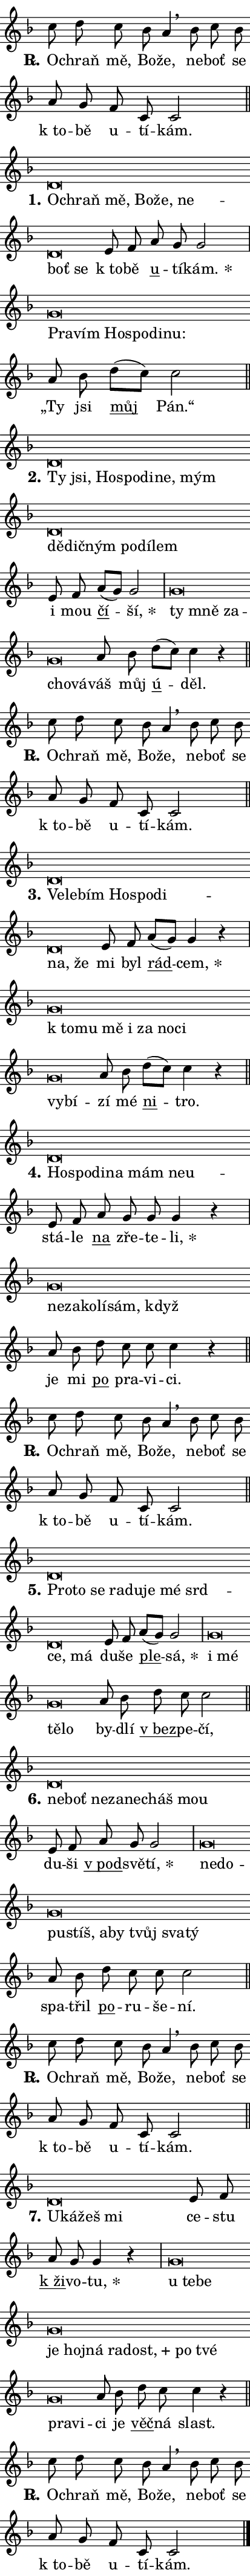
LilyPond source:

\version "2.22.1"
\header { tagline = "" }
\paper {
  indent = 0\cm
  top-margin = 0\cm
  right-margin = 0\cm
  bottom-margin = 0\cm
  left-margin = 0\cm
  paper-width = 7\cm
  page-breaking = #ly:one-page-breaking
  system-system-spacing.basic-distance = #11
  score-system-spacing.basic-distance = #11.3
  ragged-last = ##f
}


%% Author: Thomas Morley
%% https://lists.gnu.org/archive/html/lilypond-user/2020-05/msg00002.html
#(define (line-position grob)
"Returns position of @var[grob} in current system:
   @code{'start}, if at first time-step
   @code{'end}, if at last time-step
   @code{'middle} otherwise
"
  (let* ((col (ly:item-get-column grob))
         (ln (ly:grob-object col 'left-neighbor))
         (rn (ly:grob-object col 'right-neighbor))
         (col-to-check-left (if (ly:grob? ln) ln col))
         (col-to-check-right (if (ly:grob? rn) rn col))
         (break-dir-left
           (and
             (ly:grob-property col-to-check-left 'non-musical #f)
             (ly:item-break-dir col-to-check-left)))
         (break-dir-right
           (and
             (ly:grob-property col-to-check-right 'non-musical #f)
             (ly:item-break-dir col-to-check-right))))
        (cond ((eqv? 1 break-dir-left) 'start)
              ((eqv? -1 break-dir-right) 'end)
              (else 'middle))))

#(define (tranparent-at-line-position vctor)
  (lambda (grob)
  "Relying on @code{line-position} select the relevant enry from @var{vctor}.
Used to determine transparency,"
    (case (line-position grob)
      ((end) (not (vector-ref vctor 0)))
      ((middle) (not (vector-ref vctor 1)))
      ((start) (not (vector-ref vctor 2))))))

noteHeadBreakVisibility =
#(define-music-function (break-visibility)(vector?)
"Makes @code{NoteHead}s transparent relying on @var{break-visibility}"
#{
  \override NoteHead.transparent =
    #(tranparent-at-line-position break-visibility)
#})

#(define delete-ledgers-for-transparent-note-heads
  (lambda (grob)
    "Reads whether a @code{NoteHead} is transparent.
If so this @code{NoteHead} is removed from @code{'note-heads} from
@var{grob}, which is supposed to be @code{LedgerLineSpanner}.
As a result ledgers are not printed for this @code{NoteHead}"
    (let* ((nhds-array (ly:grob-object grob 'note-heads))
           (nhds-list
             (if (ly:grob-array? nhds-array)
                 (ly:grob-array->list nhds-array)
                 '()))
           ;; Relies on the transparent-property being done before
           ;; Staff.LedgerLineSpanner.after-line-breaking is executed.
           ;; This is fragile ...
           (to-keep
             (remove
               (lambda (nhd)
                 (ly:grob-property nhd 'transparent #f))
               nhds-list)))
      ;; TODO find a better method to iterate over grob-arrays, similiar
      ;; to filter/remove etc for lists
      ;; For now rebuilt from scratch
      (set! (ly:grob-object grob 'note-heads)  '())
      (for-each
        (lambda (nhd)
          (ly:pointer-group-interface::add-grob grob 'note-heads nhd))
        to-keep))))

hideNotes = {
  \noteHeadBreakVisibility #begin-of-line-visible
}
unHideNotes = {
  \noteHeadBreakVisibility #all-visible
}

% work-around for resetting accidentals
% https://lilypond.org/doc/v2.23/Documentation/notation/displaying-rhythms#unmetered-music
cadenzaMeasure = {
  \cadenzaOff
  \partial 1024 s1024
  \cadenzaOn
}

#(define-markup-command (accent layout props text) (markup?)
  "Underline accented syllable"
  (interpret-markup layout props
    #{\markup \override #'(offset . 4.3) \underline { #text }#}))

responsum = \markup \concat {
  "R" \hspace #-1.05 \path #0.1 #'((moveto 0 0.07) (lineto 0.9 0.8)) \hspace #0.05 "."
}

\layout {
    \context {
        \Staff
        \remove "Time_signature_engraver"
        \override LedgerLineSpanner.after-line-breaking = #delete-ledgers-for-transparent-note-heads
    }
    \context {
        \Voice {
            \override NoteHead.output-attributes = #'((class . "notehead"))
            \override Hairpin.height = #0.55
        }
    }
    \context {
        \Lyrics {
            \override StanzaNumber.output-attributes = #'((class . "stanzanumber"))
            \override LyricSpace.minimum-distance = #0.9
            \override LyricText.font-name = #"TeX Gyre Schola"
            \override LyricText.font-size = 1
            \override StanzaNumber.font-name = #"TeX Gyre Schola Bold"
            \override StanzaNumber.font-size = 1
        }
    }
}

% magnetic-lyrics.ily
%
%   written by
%     Jean Abou Samra <jean@abou-samra.fr>
%     Werner Lemberg <wl@gnu.org>
%
%   adapted by
%     Jiri Hon <jiri.hon@gmail.com>
%
% Version 2022-Apr-15

% https://www.mail-archive.com/lilypond-user@gnu.org/msg149350.html

#(define (Left_hyphen_pointer_engraver context)
   "Collect syllable-hyphen-syllable occurrences in lyrics and store
them in properties.  This engraver only looks to the left.  For
example, if the lyrics input is @code{foo -- bar}, it does the
following.

@itemize @bullet
@item
Set the @code{text} property of the @code{LyricHyphen} grob between
@q{foo} and @q{bar} to @code{foo}.

@item
Set the @code{left-hyphen} property of the @code{LyricText} grob with
text @q{foo} to the @code{LyricHyphen} grob between @q{foo} and
@q{bar}.
@end itemize

Use this auxiliary engraver in combination with the
@code{lyric-@/text::@/apply-@/magnetic-@/offset!} hook."
   (let ((hyphen #f)
         (text #f))
     (make-engraver
      (acknowledgers
       ((lyric-syllable-interface engraver grob source-engraver)
        (set! text grob)))
      (end-acknowledgers
       ((lyric-hyphen-interface engraver grob source-engraver)
        ;(when (not (grob::has-interface grob 'lyric-space-interface))
          (set! hyphen grob)));)
      ((stop-translation-timestep engraver)
       (when (and text hyphen)
         (ly:grob-set-object! text 'left-hyphen hyphen))
       (set! text #f)
       (set! hyphen #f)))))

#(define (lyric-text::apply-magnetic-offset! grob)
   "If the space between two syllables is less than the value in
property @code{LyricText@/.details@/.squash-threshold}, move the right
syllable to the left so that it gets concatenated with the left
syllable.

Use this function as a hook for
@code{LyricText@/.after-@/line-@/breaking} if the
@code{Left_@/hyphen_@/pointer_@/engraver} is active."
   (let ((hyphen (ly:grob-object grob 'left-hyphen #f)))
     (when hyphen
       (let ((left-text (ly:spanner-bound hyphen LEFT)))
         (when (grob::has-interface left-text 'lyric-syllable-interface)
           (let* ((common (ly:grob-common-refpoint grob left-text X))
                  (this-x-ext (ly:grob-extent grob common X))
                  (left-x-ext
                   (begin
                     ;; Trigger magnetism for left-text.
                     (ly:grob-property left-text 'after-line-breaking)
                     (ly:grob-extent left-text common X)))
                  ;; `delta` is the gap width between two syllables.
                  (delta (- (interval-start this-x-ext)
                            (interval-end left-x-ext)))
                  (details (ly:grob-property grob 'details))
                  (threshold (assoc-get 'squash-threshold details 0.2)))
             (when (< delta threshold)
               (let* (;; We have to manipulate the input text so that
                      ;; ligatures crossing syllable boundaries are not
                      ;; disabled.  For languages based on the Latin
                      ;; script this is essentially a beautification.
                      ;; However, for non-Western scripts it can be a
                      ;; necessity.
                      (lt (ly:grob-property left-text 'text))
                      (rt (ly:grob-property grob 'text))
                      (is-space (grob::has-interface hyphen 'lyric-space-interface))
                      (space (if is-space " " ""))
                      (space-markup (grob-interpret-markup grob " "))
                      (space-size (interval-length (ly:stencil-extent space-markup X)))
                      (extra-delta (if is-space space-size 0))
                      ;; Append new syllable.
                      (ltrt-space (if (and (string? lt) (string? rt))
                                (string-append lt space rt)
                                (make-concat-markup (list lt space rt))))
                      ;; Right-align `ltrt` to the right side.
                      (ltrt-space-markup (grob-interpret-markup
                               grob
                               (make-translate-markup
                                (cons (interval-length this-x-ext) 0)
                                (make-right-align-markup ltrt-space)))))
                 (begin
                   ;; Don't print `left-text`.
                   (ly:grob-set-property! left-text 'stencil #f)
                   ;; Set text and stencil (which holds all collected
                   ;; syllables so far) and shift it to the left.
                   (ly:grob-set-property! grob 'text ltrt-space)
                   (ly:grob-set-property! grob 'stencil ltrt-space-markup)
                   (ly:grob-translate-axis! grob (- (- delta extra-delta)) X))))))))))


#(define (lyric-hyphen::displace-bounds-first grob)
   ;; Make very sure this callback isn't triggered too early.
   (let ((left (ly:spanner-bound grob LEFT))
         (right (ly:spanner-bound grob RIGHT)))
     (ly:grob-property left 'after-line-breaking)
     (ly:grob-property right 'after-line-breaking)
     (ly:lyric-hyphen::print grob)))

squashThreshold = #0.4

\layout {
  \context {
    \Lyrics
    \consists #Left_hyphen_pointer_engraver
    \override LyricText.after-line-breaking =
      #lyric-text::apply-magnetic-offset!
    \override LyricHyphen.stencil = #lyric-hyphen::displace-bounds-first
    \override LyricText.details.squash-threshold = \squashThreshold
    \override LyricHyphen.minimum-distance = 0
    \override LyricHyphen.minimum-length = \squashThreshold
  }
}

squash = \override LyricText.details.squash-threshold = 9999
unSquash = \override LyricText.details.squash-threshold = \squashThreshold

left = \override LyricText.self-alignment-X = #LEFT
unLeft = \revert LyricText.self-alignment-X

starOffset = #(lambda (grob) 
                (let ((x_offset (ly:self-alignment-interface::aligned-on-x-parent grob)))
                  (if (= x_offset 0) 0 (+ x_offset 1.2))))

star = #(define-music-function (syllable)(string?)
"Append star separator at the end of a syllable"
#{
  \once \override LyricText.X-offset = #starOffset
  \lyricmode { \markup {
    #syllable
    \override #'((font-name . "TeX Gyre Schola Bold")) \hspace #0.2 \lower #0.65 \larger "*"
  } }
#})

starAccent = #(define-music-function (syllable)(string?)
"Append star separator at the end of a syllable and make accent"
#{
  \once \override LyricText.X-offset = #starOffset
  \lyricmode { \markup {
    \accent #syllable
    \override #'((font-name . "TeX Gyre Schola Bold")) \hspace #0.2 \lower #0.65 \larger "*"
  } }
#})

breath = #(define-music-function (syllable)(string?)
"Append breathing indicator at the end of a syllable"
#{
  \lyricmode { \markup { #syllable "+" } }
#})

optionalBreath = #(define-music-function (syllable)(string?)
"Append optional breathing indicator at the end of a syllable"
#{
  \lyricmode { \markup { #syllable "(+)" } }
#})


\score {
    <<
        \new Voice = "melody" { \cadenzaOn \key f \major \relative { c''8 d c bes a4 \breathe \bar "" bes8 c bes \bar "" a g \bar "" f c c2 \cadenzaMeasure \bar "||" \break } }
        \new Lyrics \lyricsto "melody" { \lyricmode { \set stanza = \responsum
O -- chraň mě, Bo -- že, ne -- boť se "k to" -- bě u -- tí -- kám. } }
    >>
    \layout {}
}

\score {
    <<
        \new Voice = "melody" { \cadenzaOn \key f \major \relative { d'\breve*1/16 \hideNotes \breve*1/16 \bar "" \breve*1/16 \bar "" \breve*1/16 \bar "" \breve*1/16 \bar "" \breve*1/16 \bar "" \breve*1/16 \breve*1/16 \bar "" \unHideNotes e8 f \bar "" a g g2 \cadenzaMeasure \bar "|" g\breve*1/16 \hideNotes \breve*1/16 \bar "" \breve*1/16 \bar "" \breve*1/16 \bar "" \breve*1/16 \breve*1/16 \bar "" \unHideNotes a8 bes \bar "" d[( c)] c2 \cadenzaMeasure \bar "||" \break } }
        \new Lyrics \lyricsto "melody" { \lyricmode { \set stanza = "1."
\left O -- \squash chraň mě, Bo -- že, ne -- boť se \unLeft \unSquash "k to" -- bě \markup \accent u -- tí -- \star kám. \left Pra -- \squash vím Ho -- spo -- di -- nu: \unLeft \unSquash „Ty jsi \markup \accent můj Pán.“ } }
    >>
    \layout {}
}

\score {
    <<
        \new Voice = "melody" { \cadenzaOn \key f \major \relative { d'\breve*1/16 \hideNotes \breve*1/16 \bar "" \breve*1/16 \bar "" \breve*1/16 \bar "" \breve*1/16 \bar "" \breve*1/16 \bar "" \breve*1/16 \bar "" \breve*1/16 \bar "" \breve*1/16 \bar "" \breve*1/16 \bar "" \breve*1/16 \bar "" \breve*1/16 \breve*1/16 \bar "" \unHideNotes e8 f \bar "" a[( g)] g2 \cadenzaMeasure \bar "|" g\breve*1/16 \hideNotes \breve*1/16 \bar "" \breve*1/16 \bar "" \breve*1/16 \breve*1/16 \bar "" \unHideNotes a8 bes \bar "" d[( c)] c4 r \cadenzaMeasure \bar "||" \break } }
        \new Lyrics \lyricsto "melody" { \lyricmode { \set stanza = "2."
\left Ty \squash jsi, Ho -- spo -- di -- ne, mým dě -- dič -- ným po -- dí -- lem \unLeft \unSquash i mou \markup \accent čí -- \star ší, \left ty \squash mně za -- cho -- vá -- \unLeft \unSquash váš můj \markup \accent ú -- děl. } }
    >>
    \layout {}
}

\score {
    <<
        \new Voice = "melody" { \cadenzaOn \key f \major \relative { c''8 d c bes a4 \breathe \bar "" bes8 c bes \bar "" a g \bar "" f c c2 \cadenzaMeasure \bar "||" \break } }
        \new Lyrics \lyricsto "melody" { \lyricmode { \set stanza = \responsum
O -- chraň mě, Bo -- že, ne -- boť se "k to" -- bě u -- tí -- kám. } }
    >>
    \layout {}
}

\score {
    <<
        \new Voice = "melody" { \cadenzaOn \key f \major \relative { d'\breve*1/16 \hideNotes \breve*1/16 \bar "" \breve*1/16 \bar "" \breve*1/16 \bar "" \breve*1/16 \bar "" \breve*1/16 \bar "" \breve*1/16 \breve*1/16 \bar "" \unHideNotes e8 f \bar "" a[( g)] g4 r \cadenzaMeasure \bar "|" g\breve*1/16 \hideNotes \breve*1/16 \bar "" \breve*1/16 \bar "" \breve*1/16 \bar "" \breve*1/16 \bar "" \breve*1/16 \bar "" \breve*1/16 \bar "" \breve*1/16 \breve*1/16 \bar "" \unHideNotes a8 bes \bar "" d[( c)] c4 r \cadenzaMeasure \bar "||" \break } }
        \new Lyrics \lyricsto "melody" { \lyricmode { \set stanza = "3."
\left Ve -- \squash le -- bím Ho -- spo -- di -- na, že \unLeft \unSquash mi byl \markup \accent rád -- \star cem, \left "k to" -- \squash mu mě i za no -- ci vy -- bí -- \unLeft \unSquash zí mé \markup \accent ni -- tro. } }
    >>
    \layout {}
}

\score {
    <<
        \new Voice = "melody" { \cadenzaOn \key f \major \relative { d'\breve*1/16 \hideNotes \breve*1/16 \bar "" \breve*1/16 \bar "" \breve*1/16 \bar "" \breve*1/16 \bar "" \breve*1/16 \breve*1/16 \bar "" \unHideNotes e8 f \bar "" a g g g4 r \cadenzaMeasure \bar "|" g\breve*1/16 \hideNotes \breve*1/16 \bar "" \breve*1/16 \bar "" \breve*1/16 \bar "" \breve*1/16 \breve*1/16 \bar "" \unHideNotes a8 bes \bar "" d c c c4 r \cadenzaMeasure \bar "||" \break } }
        \new Lyrics \lyricsto "melody" { \lyricmode { \set stanza = "4."
\left Ho -- \squash spo -- di -- na mám ne -- u -- \unLeft \unSquash stá -- le \markup \accent na zře -- te -- \star li, \left ne -- \squash za -- ko -- lí -- sám, když \unLeft \unSquash je mi \markup \accent po pra -- vi -- ci. } }
    >>
    \layout {}
}

\score {
    <<
        \new Voice = "melody" { \cadenzaOn \key f \major \relative { c''8 d c bes a4 \breathe \bar "" bes8 c bes \bar "" a g \bar "" f c c2 \cadenzaMeasure \bar "||" \break } }
        \new Lyrics \lyricsto "melody" { \lyricmode { \set stanza = \responsum
O -- chraň mě, Bo -- že, ne -- boť se "k to" -- bě u -- tí -- kám. } }
    >>
    \layout {}
}

\score {
    <<
        \new Voice = "melody" { \cadenzaOn \key f \major \relative { d'\breve*1/16 \hideNotes \breve*1/16 \bar "" \breve*1/16 \bar "" \breve*1/16 \bar "" \breve*1/16 \bar "" \breve*1/16 \bar "" \breve*1/16 \bar "" \breve*1/16 \bar "" \breve*1/16 \breve*1/16 \bar "" \unHideNotes e8 f \bar "" a[( g)] g2 \cadenzaMeasure \bar "|" g\breve*1/16 \hideNotes \breve*1/16 \bar "" \breve*1/16 \breve*1/16 \bar "" \unHideNotes a8 bes \bar "" d c c2 \cadenzaMeasure \bar "||" \break } }
        \new Lyrics \lyricsto "melody" { \lyricmode { \set stanza = "5."
\left Pro -- \squash to se ra -- du -- je mé srd -- ce, má \unLeft \unSquash du -- še \markup \accent ple -- \star sá, \left i \squash mé tě -- lo \unLeft \unSquash by -- dlí \markup \accent "v bez" -- pe -- čí, } }
    >>
    \layout {}
}

\score {
    <<
        \new Voice = "melody" { \cadenzaOn \key f \major \relative { d'\breve*1/16 \hideNotes \breve*1/16 \bar "" \breve*1/16 \bar "" \breve*1/16 \bar "" \breve*1/16 \bar "" \breve*1/16 \breve*1/16 \bar "" \unHideNotes e8 f \bar "" a g g2 \cadenzaMeasure \bar "|" g\breve*1/16 \hideNotes \breve*1/16 \bar "" \breve*1/16 \bar "" \breve*1/16 \bar "" \breve*1/16 \bar "" \breve*1/16 \bar "" \breve*1/16 \bar "" \breve*1/16 \breve*1/16 \bar "" \unHideNotes a8 bes \bar "" d c c c2 \cadenzaMeasure \bar "||" \break } }
        \new Lyrics \lyricsto "melody" { \lyricmode { \set stanza = "6."
\left ne -- \squash boť ne -- za -- ne -- cháš mou \unLeft \unSquash du -- ši \markup \accent "v pod" -- svě -- \star tí, \left ne -- \squash do -- pu -- stíš, a -- by tvůj sva -- tý \unLeft \unSquash spa -- třil \markup \accent po -- ru -- še -- ní. } }
    >>
    \layout {}
}

\score {
    <<
        \new Voice = "melody" { \cadenzaOn \key f \major \relative { c''8 d c bes a4 \breathe \bar "" bes8 c bes \bar "" a g \bar "" f c c2 \cadenzaMeasure \bar "||" \break } }
        \new Lyrics \lyricsto "melody" { \lyricmode { \set stanza = \responsum
O -- chraň mě, Bo -- že, ne -- boť se "k to" -- bě u -- tí -- kám. } }
    >>
    \layout {}
}

\score {
    <<
        \new Voice = "melody" { \cadenzaOn \key f \major \relative { d'\breve*1/16 \hideNotes \breve*1/16 \bar "" \breve*1/16 \breve*1/16 \bar "" \unHideNotes e8 f \bar "" a g g4 r \cadenzaMeasure \bar "|" g\breve*1/16 \hideNotes \breve*1/16 \bar "" \breve*1/16 \bar "" \breve*1/16 \bar "" \breve*1/16 \bar "" \breve*1/16 \bar "" \breve*1/16 \bar "" \breve*1/16 \bar "" \breve*1/16 \bar "" \breve*1/16 \bar "" \breve*1/16 \breve*1/16 \bar "" \unHideNotes a8 bes \bar "" d c c4 r \cadenzaMeasure \bar "||" \break } }
        \new Lyrics \lyricsto "melody" { \lyricmode { \set stanza = "7."
\left U -- \squash ká -- žeš mi \unLeft \unSquash ce -- stu \markup \accent "k ži" -- vo -- \star tu, \left u \squash te -- be je hoj -- ná ra -- \breath "dost," po tvé pra -- vi -- \unLeft \unSquash ci je \markup \accent věč -- ná slast. } }
    >>
    \layout {}
}

\score {
    <<
        \new Voice = "melody" { \cadenzaOn \key f \major \relative { c''8 d c bes a4 \breathe \bar "" bes8 c bes \bar "" a g \bar "" f c c2 \cadenzaMeasure \bar "||" \break } \bar "|." }
        \new Lyrics \lyricsto "melody" { \lyricmode { \set stanza = \responsum
O -- chraň mě, Bo -- že, ne -- boť se "k to" -- bě u -- tí -- kám. } }
    >>
    \layout {}
}
